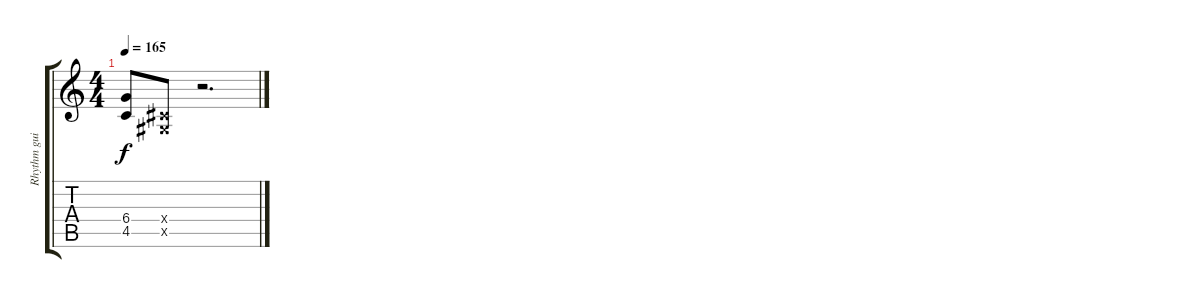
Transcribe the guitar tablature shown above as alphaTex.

\track ("Rhythm guitar" "Rhythm gui") {instrument distortionguitar}
\staff {score tabs}
\tuning (Eb4 Bb3 Gb3 Db3 Ab2 Eb2) {hide}
\ts (4 4)
\tempo 165
\clef g2
\ks c
(6.4{t} 4.5{t}).8{dy f} (0.4{x} 0.5{x}).8 r.2{d}
